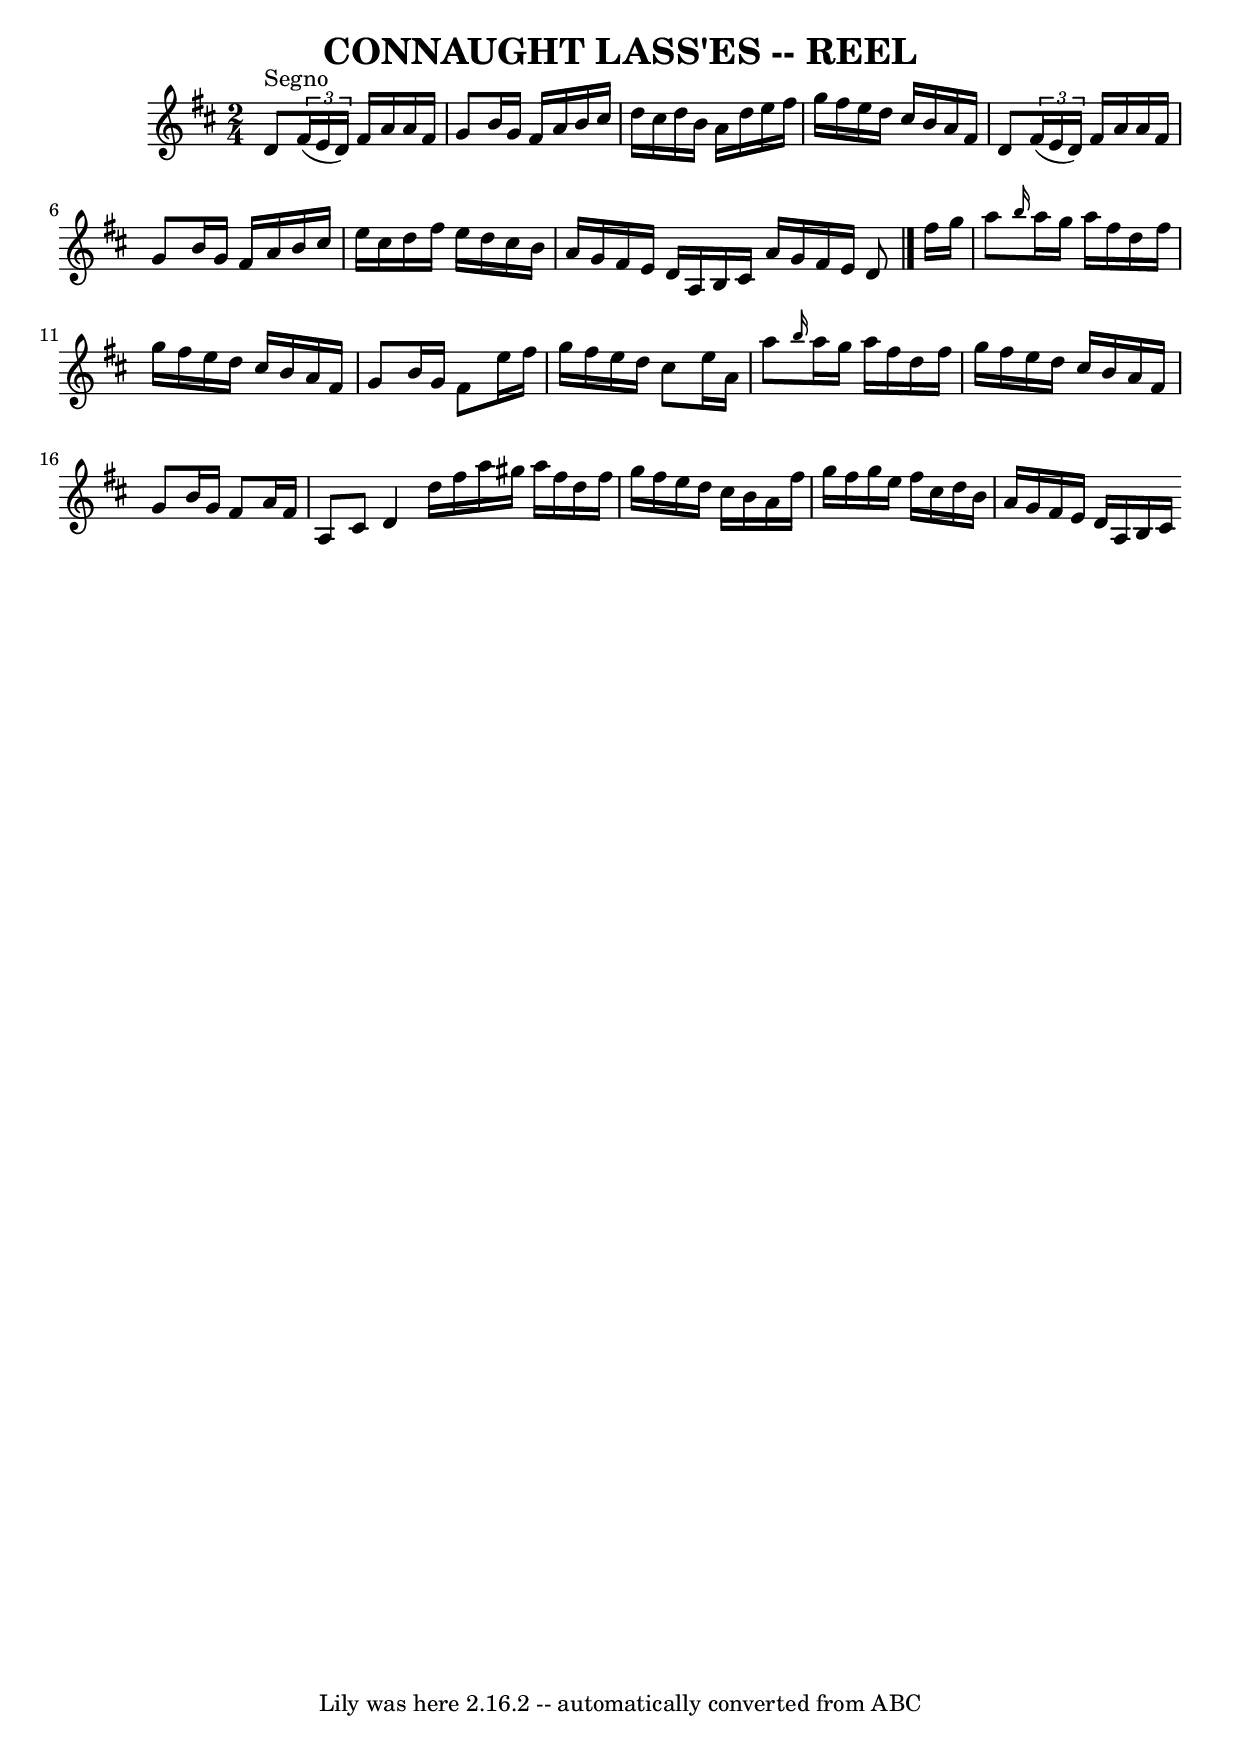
\version "2.16.2"
\include "Mammoth.ily"
\header {
  %% book = "Ryan's Mammoth Collection of Fiddle Tunes"
  crossRefNumber = "1"
  footnotes = ""
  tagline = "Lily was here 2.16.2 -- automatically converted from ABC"
  title = "CONNAUGHT LASS'ES -- REEL"

}
voicedefault =  {


  \time 2/4 
  \key d \major   \bar " |." d'8^"Segno"   \times 2/3 { fis'16 
				       (e'16 d'16)  				     } fis'16 a'16 a'16 fis'16     |
  g'8       b'16 g'16 fis'16 a'16 b'16 cis''16     |
  d''16       cis''16 d''16 b'16 a'16 d''16 e''16 fis''16     |
     g''16 fis''16 e''16 d''16 cis''16 b'16 a'16 fis'16     |  |
  d'8    \times 2/3 { fis'16 (e'16 d'16) 
		    }      fis'16 a'16 a'16 fis'16     |
  g'8 b'16 g'16 fis'16       a'16 b'16 cis''16     |
  e''16 cis''16 d''16 fis''16       e''16 d''16 cis''16 b'16     |
  a'16 g'16 fis'16 e'16     d'16 a16 b16 cis'16    \bar ": |" a'16 g'16 fis'16 e'16       d'8    \bar "|." fis''16 g''16    |  |
  a''8  
  \grace { b''16   	 } a''16 g''16 a''16 fis''16 d''16 fis''16     |
  g''16 fis''16 e''16 d''16 cis''16 b'16 a'16       fis'16     |
  g'8 b'16 g'16 fis'8 e''16 fis''16     |
  g''16 fis''16 e''16 d''16 cis''8 e''16 a'16     | |
  a''8  \grace { b''16  
	       } a''16 g''16 a''16    
  fis''16 d''16 fis''16 g''16 fis''16 e''16 d''16 cis''16       b'16 a'16 fis'16     |
  g'8 b'16 g'16 fis'8 a'16       fis'16     |
  a8 cis'8 d'4    |
  \bar ":|" d''16       fis''16 a''16 gis''16 a''16 fis''16 d''16 fis''16     |
     g''16 fis''16 e''16 d''16 cis''16 b'16 a'16 fis''16      |
  g''16 fis''16 g''16 e''16 fis''16 cis''16 d''16       b'16     |
  a'16 g'16 fis'16 e'16 d'16 a16 b16       cis'16      \bar " |."   

}

\score{
  <<

    \context Staff="default"
    {
      \voicedefault 
      
    }

  >>
  \layout {
    
  }
  \midi {
  }

}
